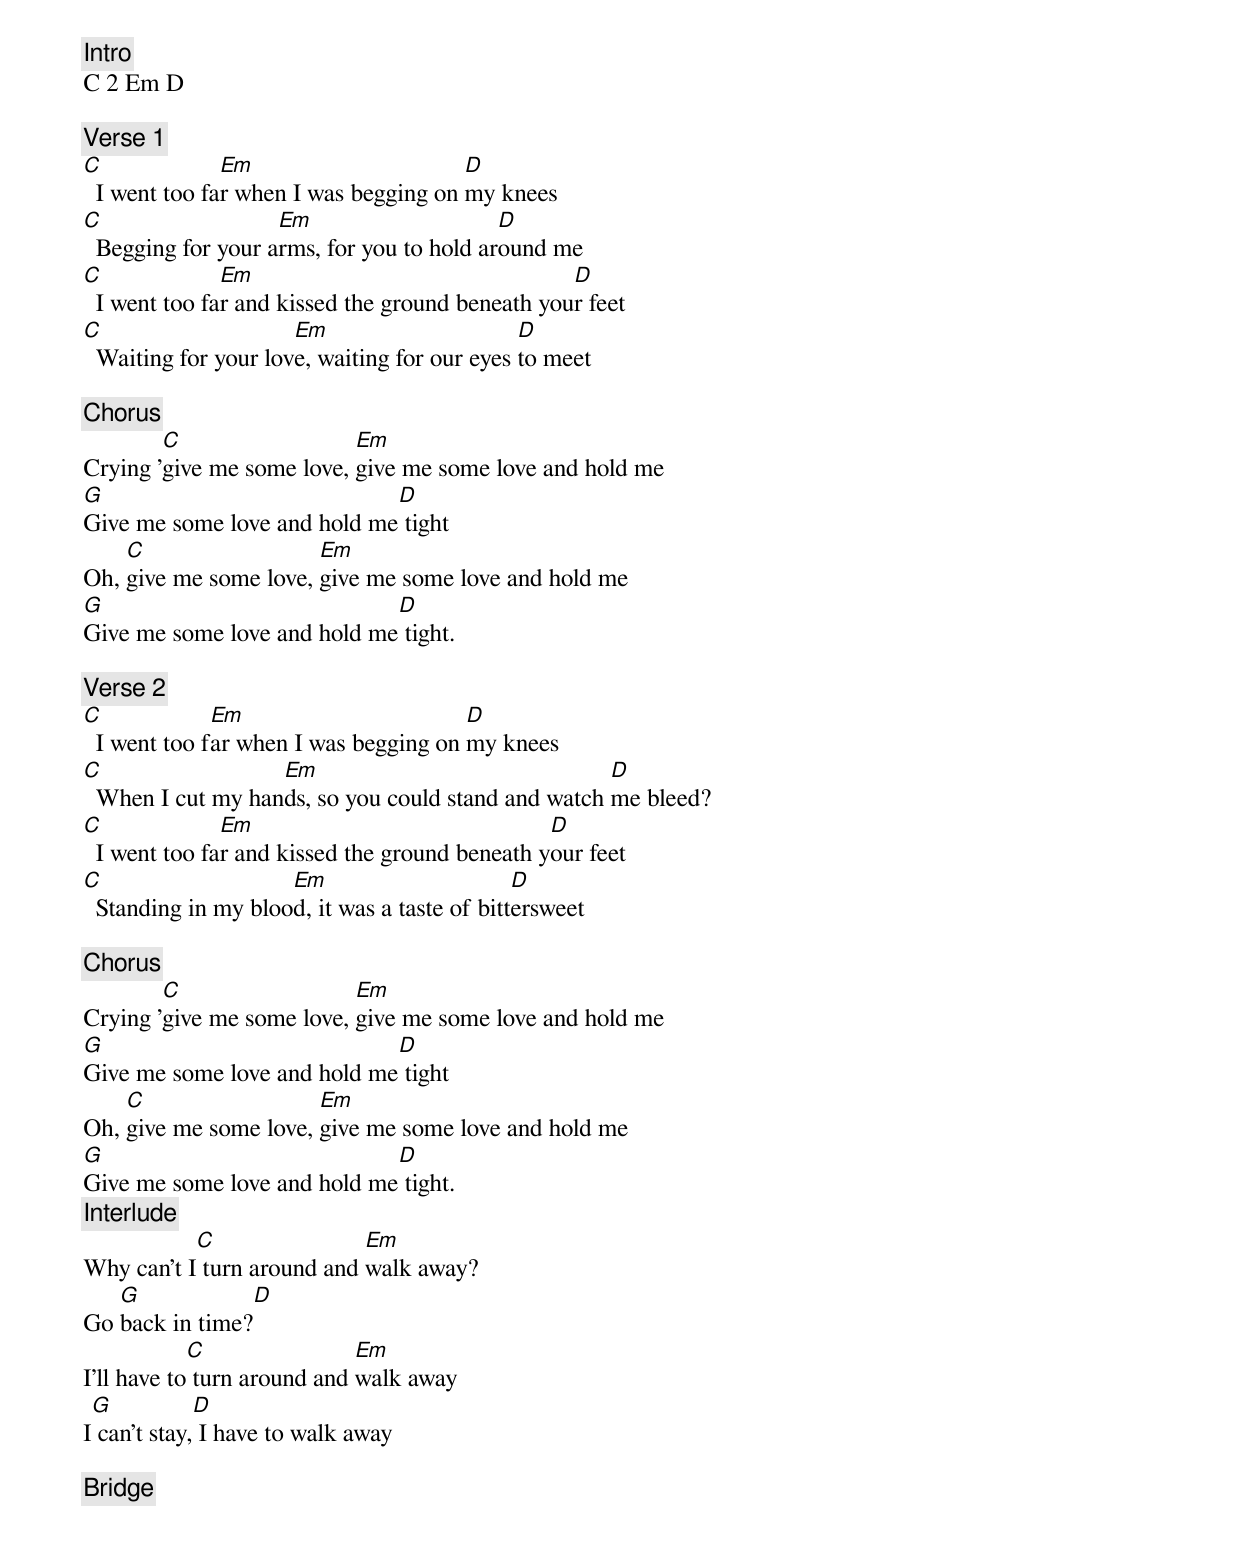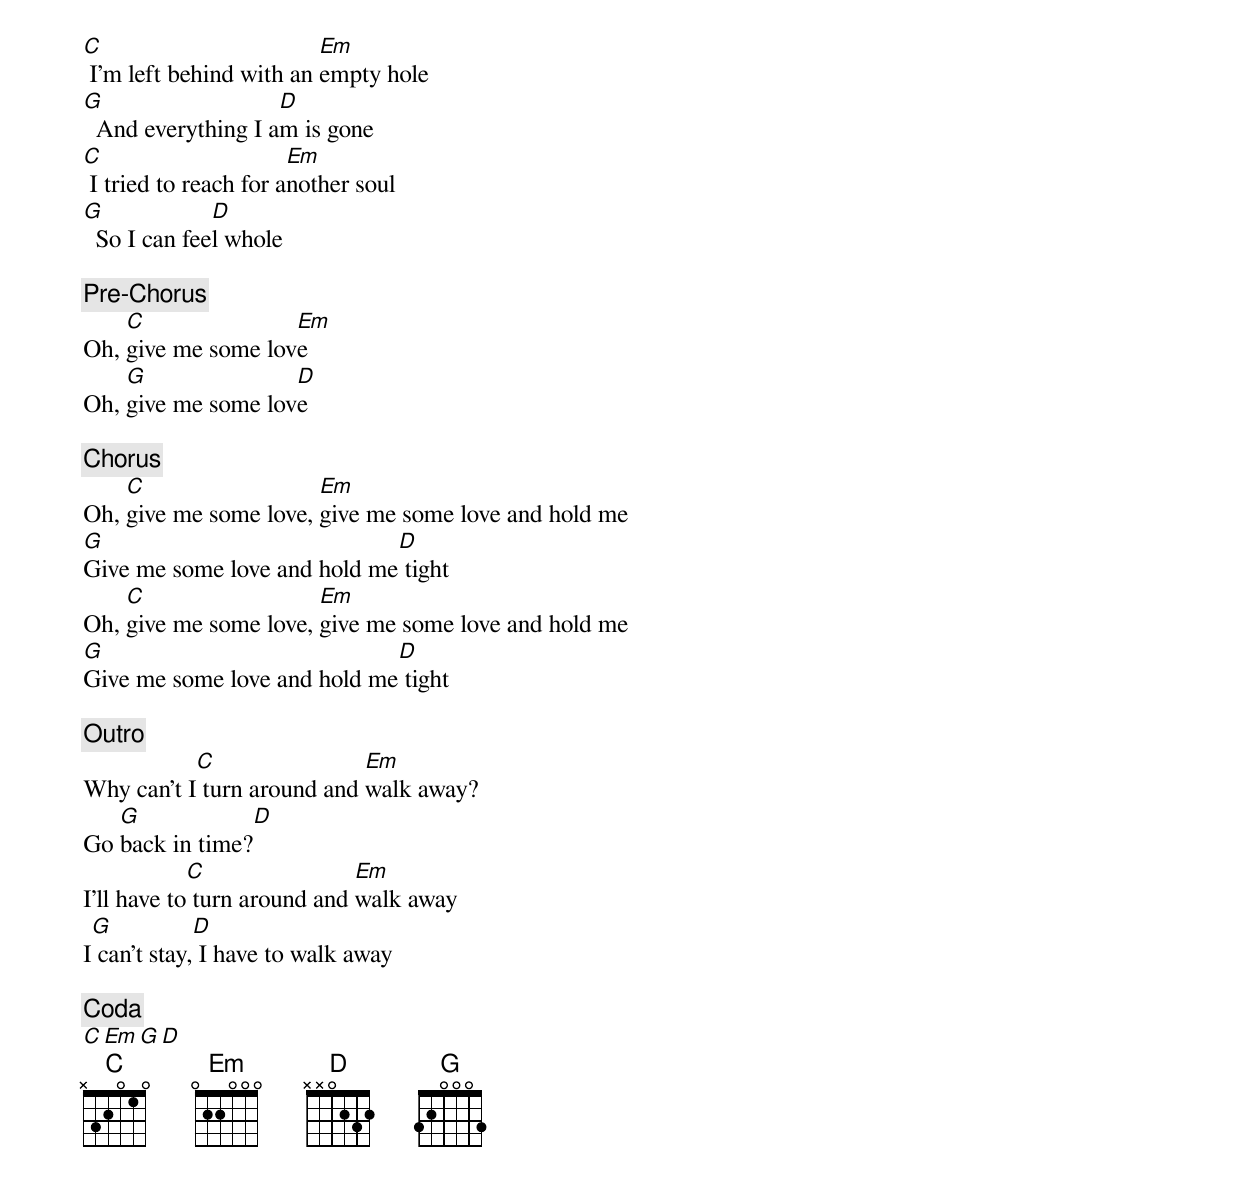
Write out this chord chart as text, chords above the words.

[Intro]
C 2 Em D

[Verse 1]
C              Em                      D
  I went too far when I was begging on my knees
C                   Em                     D
  Begging for your arms, for you to hold around me
C              Em                                 D
  I went too far and kissed the ground beneath your feet
C                     Em                      D
  Waiting for your love, waiting for our eyes to meet

[Chorus]
        C                  Em
Crying 'give me some love, give me some love and hold me
G                            D
Give me some love and hold me tight
    C                  Em
Oh, give me some love, give me some love and hold me
G                            D
Give me some love and hold me tight.

[Verse 2]
C             Em                       D
  I went too far when I was begging on my knees
C                  Em                               D
  When I cut my hands, so you could stand and watch me bleed?
C              Em                               D
  I went too far and kissed the ground beneath your feet
C                    Em                       D
  Standing in my blood, it was a taste of bittersweet

[Chorus]
        C                  Em
Crying 'give me some love, give me some love and hold me
G                            D
Give me some love and hold me tight
    C                  Em
Oh, give me some love, give me some love and hold me
G                            D
Give me some love and hold me tight.
[Interlude]
           C                Em
Why can't I turn around and walk away?
   G            D
Go back in time?
            C                Em
I'll have to turn around and walk away
 G           D
I can't stay, I have to walk away

[Bridge]
C                        Em
 I'm left behind with an empty hole
G                   D
  And everything I am is gone
C                      Em
 I tried to reach for another soul
G             D
  So I can feel whole

[Pre-Chorus]
    C               Em
Oh, give me some love
    G               D
Oh, give me some love

[Chorus]
    C                  Em
Oh, give me some love, give me some love and hold me
G                            D
Give me some love and hold me tight
    C                  Em
Oh, give me some love, give me some love and hold me
G                            D
Give me some love and hold me tight

[Outro]
           C                Em
Why can't I turn around and walk away?
   G            D
Go back in time?
            C                Em
I'll have to turn around and walk away
 G           D
I can't stay, I have to walk away

[Coda]
C Em G D
